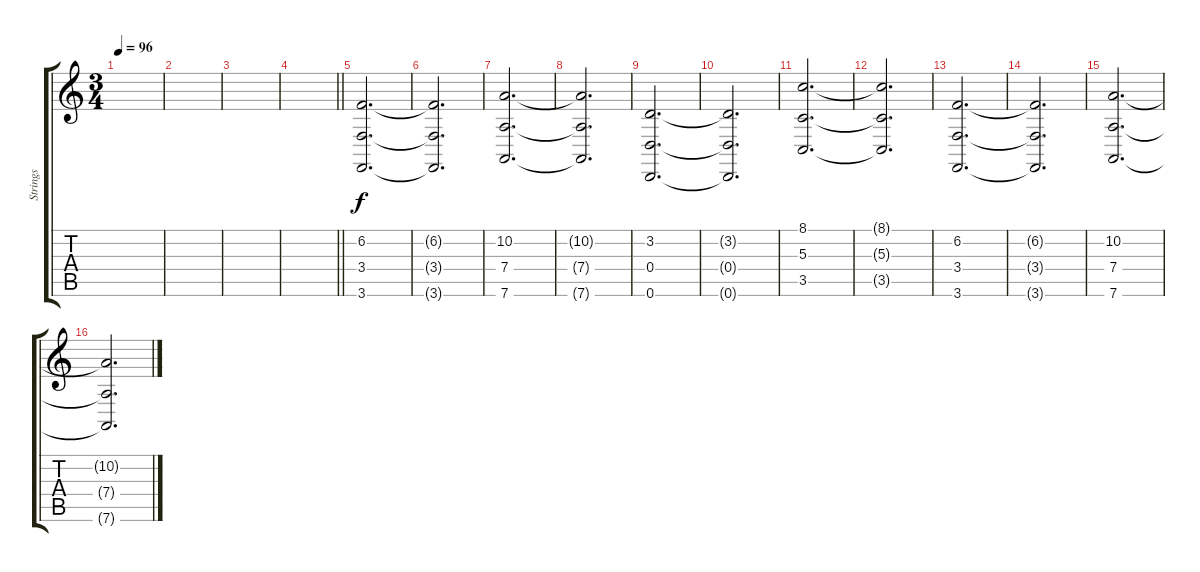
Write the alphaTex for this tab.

\track ("Strings" "Strings") {instrument stringensemble1}
\staff {score tabs}
\tuning (E4 B3 G3 D3 A2 D2) {hide}
\ts (3 4)
\tempo 96
\clef g2
\ks c
|
|
|
\barLineRight lightlight
|
(6.2 3.4 3.6).2{d} |
(6.2{t} 3.4{t} 3.6{t}).2{d} |
(10.2 7.4 7.6).2{d} |
(10.2{t} 7.4{t} 7.6{t}).2{d} |
(3.2 0.4 0.6).2{d} |
(3.2{t} 0.4{t} 0.6{t}).2{d} |
(8.1 5.3 3.5).2{d} |
(8.1{t} 5.3{t} 3.5{t}).2{d} |
(6.2 3.4 3.6).2{d} |
(6.2{t} 3.4{t} 3.6{t}).2{d} |
(10.2 7.4 7.6).2{d} |
(10.2{t} 7.4{t} 7.6{t}).2{d}
